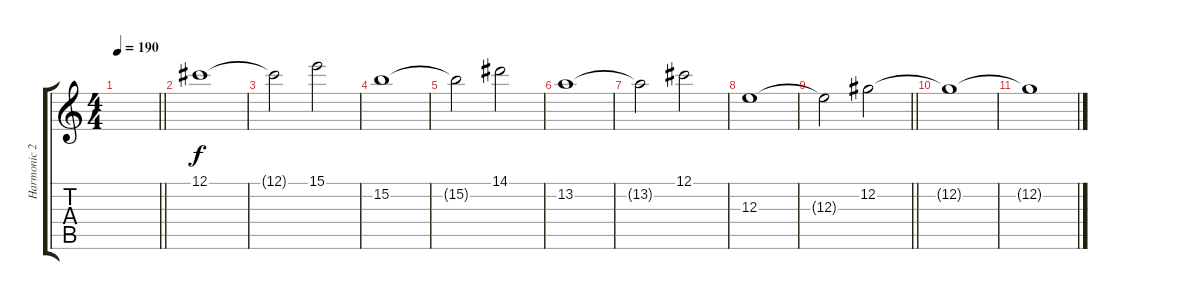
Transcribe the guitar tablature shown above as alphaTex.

\track ("Harmonic 2" "Harmonic 2") {instrument distortionguitar}
\staff {score tabs}
\tuning (Db4 Ab3 E3 B2 Gb2 Db2) {hide}
\ts (4 4)
\tempo 190
\clef g2
\barLineRight lightlight
\ks c
|
12.1.1 |
12.1{t}.2 15.1.2 |
15.2.1 |
15.2{t}.2 14.1.2 |
13.2.1 |
13.2{t}.2 12.1.2 |
12.3.1 |
\barLineRight lightlight
12.3{t}.2 12.2.2 |
12.2{t}.1{volume 0} |
12.2{t}.1
